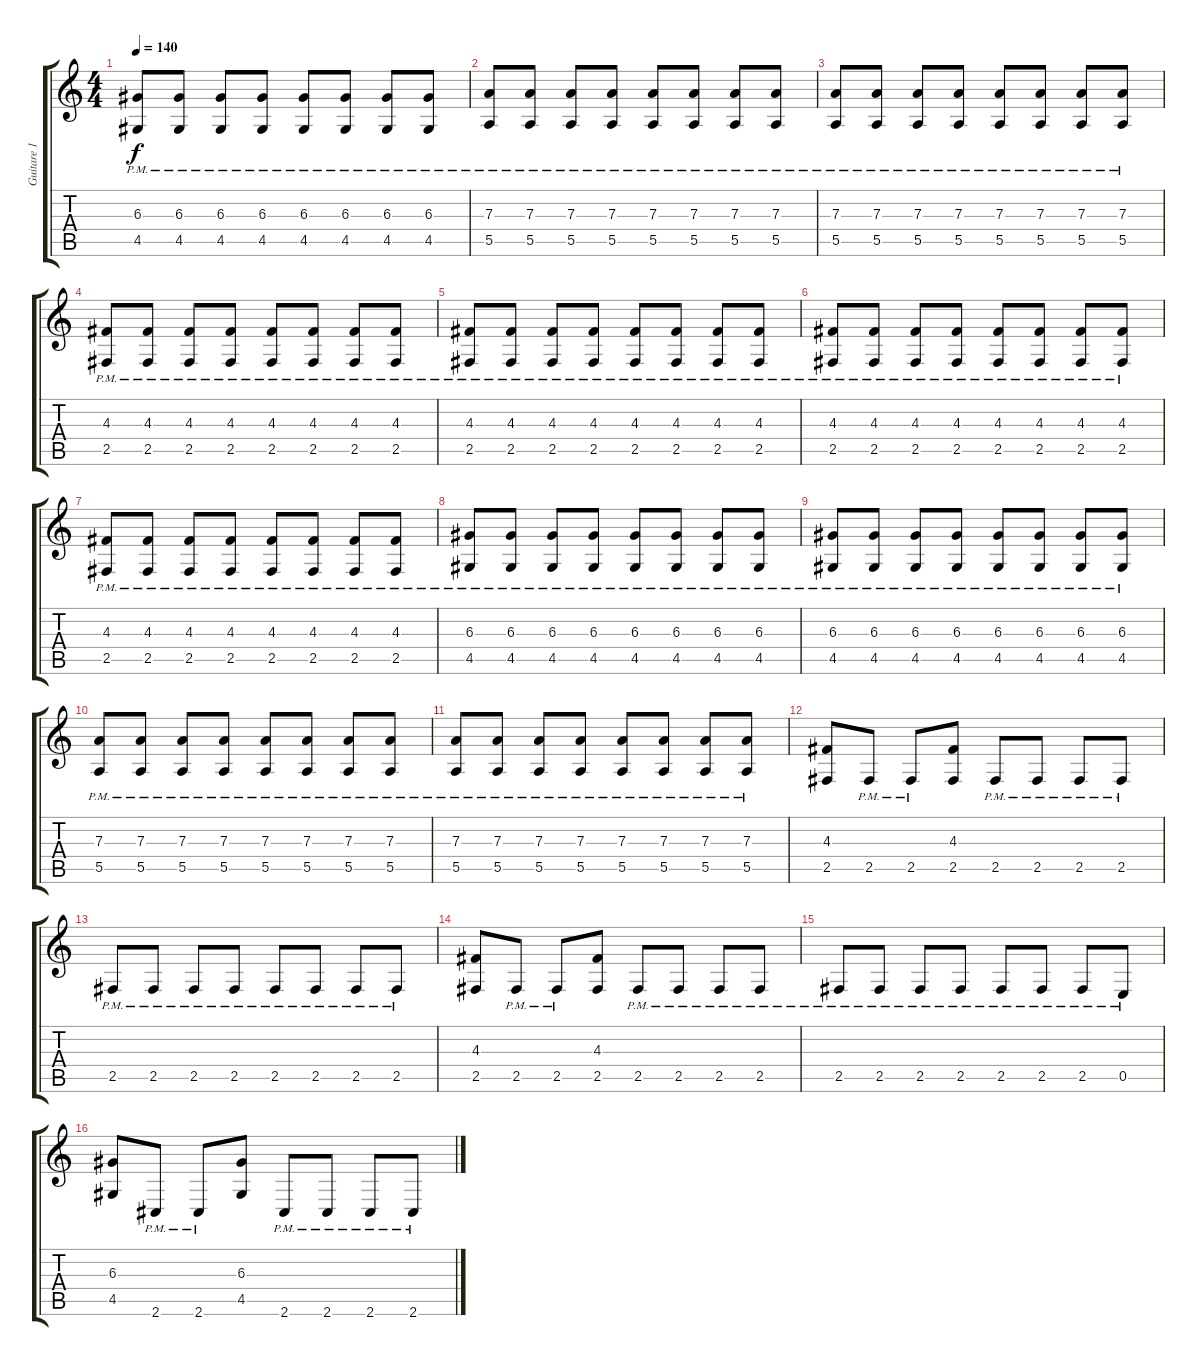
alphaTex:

\track ("Guitare 1" "Guitare 1") {instrument distortionguitar}
\staff {score tabs}
\tuning (B3 Gb3 D3 A2 E2 B1) {hide}
\ts (4 4)
\tempo 140
\clef g2
\ks c
(6.3{pm} 4.5{pm}).8{dy f} (6.3{pm} 4.5{pm}).8 (6.3{pm} 4.5{pm}).8 (6.3{pm} 4.5{pm}).8 (6.3{pm} 4.5{pm}).8 (6.3{pm} 4.5{pm}).8 (6.3{pm} 4.5{pm}).8 (6.3{pm} 4.5{pm}).8 |
(7.3{pm} 5.5{pm}).8 (7.3{pm} 5.5{pm}).8 (7.3{pm} 5.5{pm}).8 (7.3{pm} 5.5{pm}).8 (7.3{pm} 5.5{pm}).8 (7.3{pm} 5.5{pm}).8 (7.3{pm} 5.5{pm}).8 (7.3{pm} 5.5{pm}).8 |
(7.3{pm} 5.5{pm}).8 (7.3{pm} 5.5{pm}).8 (7.3{pm} 5.5{pm}).8 (7.3{pm} 5.5{pm}).8 (7.3{pm} 5.5{pm}).8 (7.3{pm} 5.5{pm}).8 (7.3{pm} 5.5{pm}).8 (7.3{pm} 5.5{pm}).8 |
(4.3{pm} 2.5{pm}).8 (4.3{pm} 2.5{pm}).8 (4.3{pm} 2.5{pm}).8 (4.3{pm} 2.5{pm}).8 (4.3{pm} 2.5{pm}).8 (4.3{pm} 2.5{pm}).8 (4.3{pm} 2.5{pm}).8 (4.3{pm} 2.5{pm}).8 |
(4.3{pm} 2.5{pm}).8 (4.3{pm} 2.5{pm}).8 (4.3{pm} 2.5{pm}).8 (4.3{pm} 2.5{pm}).8 (4.3{pm} 2.5{pm}).8 (4.3{pm} 2.5{pm}).8 (4.3{pm} 2.5{pm}).8 (4.3{pm} 2.5{pm}).8 |
(4.3{pm} 2.5{pm}).8 (4.3{pm} 2.5{pm}).8 (4.3{pm} 2.5{pm}).8 (4.3{pm} 2.5{pm}).8 (4.3{pm} 2.5{pm}).8 (4.3{pm} 2.5{pm}).8 (4.3{pm} 2.5{pm}).8 (4.3{pm} 2.5{pm}).8 |
(4.3{pm} 2.5{pm}).8 (4.3{pm} 2.5{pm}).8 (4.3{pm} 2.5{pm}).8 (4.3{pm} 2.5{pm}).8 (4.3{pm} 2.5{pm}).8 (4.3{pm} 2.5{pm}).8 (4.3{pm} 2.5{pm}).8 (4.3{pm} 2.5{pm}).8 |
(6.3{pm} 4.5{pm}).8 (6.3{pm} 4.5{pm}).8 (6.3{pm} 4.5{pm}).8 (6.3{pm} 4.5{pm}).8 (6.3{pm} 4.5{pm}).8 (6.3{pm} 4.5{pm}).8 (6.3{pm} 4.5{pm}).8 (6.3{pm} 4.5{pm}).8 |
(6.3{pm} 4.5{pm}).8 (6.3{pm} 4.5{pm}).8 (6.3{pm} 4.5{pm}).8 (6.3{pm} 4.5{pm}).8 (6.3{pm} 4.5{pm}).8 (6.3{pm} 4.5{pm}).8 (6.3{pm} 4.5{pm}).8 (6.3{pm} 4.5{pm}).8 |
(7.3{pm} 5.5{pm}).8 (7.3{pm} 5.5{pm}).8 (7.3{pm} 5.5{pm}).8 (7.3{pm} 5.5{pm}).8 (7.3{pm} 5.5{pm}).8 (7.3{pm} 5.5{pm}).8 (7.3{pm} 5.5{pm}).8 (7.3{pm} 5.5{pm}).8 |
(7.3{pm} 5.5{pm}).8 (7.3{pm} 5.5{pm}).8 (7.3{pm} 5.5{pm}).8 (7.3{pm} 5.5{pm}).8 (7.3{pm} 5.5{pm}).8 (7.3{pm} 5.5{pm}).8 (7.3{pm} 5.5{pm}).8 (7.3{pm} 5.5{pm}).8 |
(4.3 2.5).8 2.5{pm}.8 2.5{pm}.8 (4.3 2.5).8 2.5{pm}.8 2.5{pm}.8 2.5{pm}.8 2.5{pm}.8 |
2.5{pm}.8 2.5{pm}.8 2.5{pm}.8 2.5{pm}.8 2.5{pm}.8 2.5{pm}.8 2.5{pm}.8 2.5{pm}.8 |
(4.3 2.5).8 2.5{pm}.8 2.5{pm}.8 (4.3 2.5).8 2.5{pm}.8 2.5{pm}.8 2.5{pm}.8 2.5{pm}.8 |
2.5{pm}.8 2.5{pm}.8 2.5{pm}.8 2.5{pm}.8 2.5{pm}.8 2.5{pm}.8 2.5{pm}.8 0.5{pm}.8 |
(6.3 4.5).8 2.6{pm}.8 2.6{pm}.8 (6.3 4.5).8 2.6{pm}.8 2.6{pm}.8 2.6{pm}.8 2.6{pm}.8
